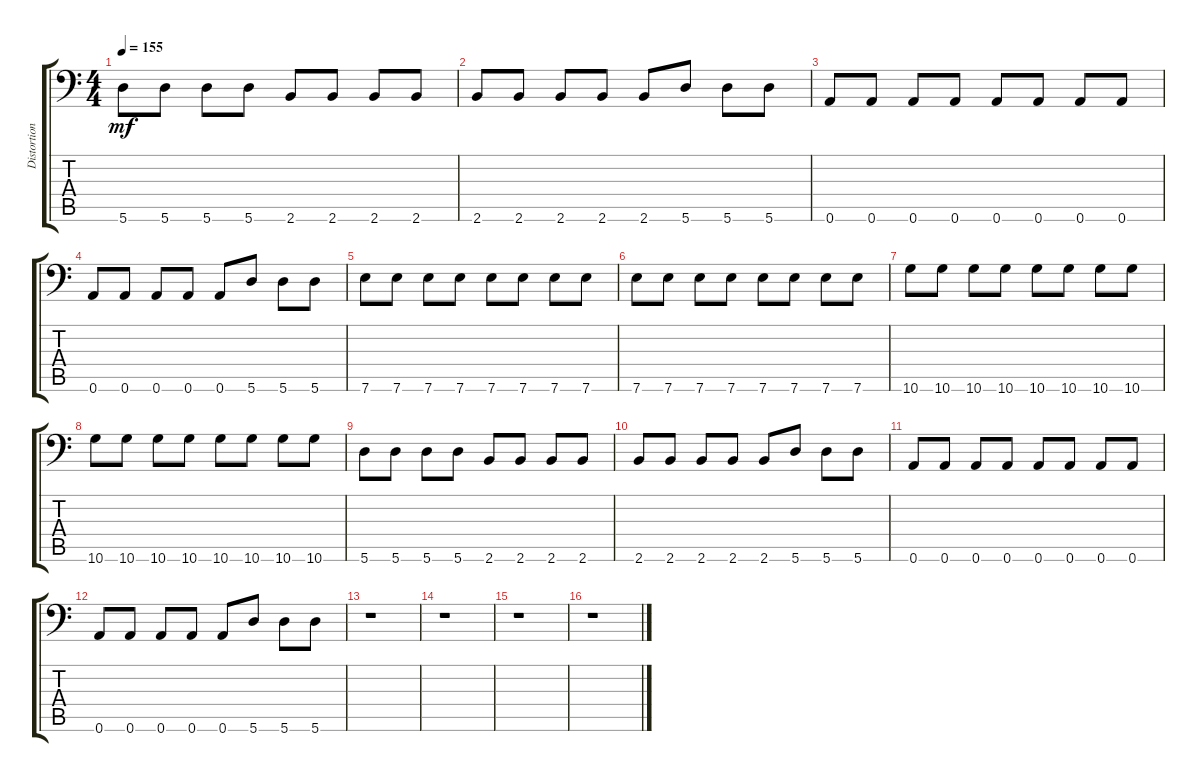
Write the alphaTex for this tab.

\track ("Distortion Guitar" "Distortion") {instrument distortionguitar}
\staff {score tabs}
\tuning (B3 Gb3 D3 A2 E2 A1) {hide}
\ts (4 4)
\tempo 155
\clef f4
\ks c
5.6.8{dy mf} 5.6.8 5.6.8 5.6.8 2.6.8 2.6.8 2.6.8 2.6.8 |
2.6.8 2.6.8 2.6.8 2.6.8 2.6.8 5.6.8 5.6.8 5.6.8 |
0.6.8 0.6.8 0.6.8 0.6.8 0.6.8 0.6.8 0.6.8 0.6.8 |
0.6.8 0.6.8 0.6.8 0.6.8 0.6.8 5.6.8 5.6.8 5.6.8 |
7.6.8 7.6.8 7.6.8 7.6.8 7.6.8 7.6.8 7.6.8 7.6.8 |
7.6.8 7.6.8 7.6.8 7.6.8 7.6.8 7.6.8 7.6.8 7.6.8 |
10.6.8 10.6.8 10.6.8 10.6.8 10.6.8 10.6.8 10.6.8 10.6.8 |
10.6.8 10.6.8 10.6.8 10.6.8 10.6.8 10.6.8 10.6.8 10.6.8 |
5.6.8 5.6.8 5.6.8 5.6.8 2.6.8 2.6.8 2.6.8 2.6.8 |
2.6.8 2.6.8 2.6.8 2.6.8 2.6.8 5.6.8 5.6.8 5.6.8 |
0.6.8 0.6.8 0.6.8 0.6.8 0.6.8 0.6.8 0.6.8 0.6.8 |
0.6.8 0.6.8 0.6.8 0.6.8 0.6.8 5.6.8 5.6.8 5.6.8 |
r.1 |
r.1 |
r.1 |
r.1
